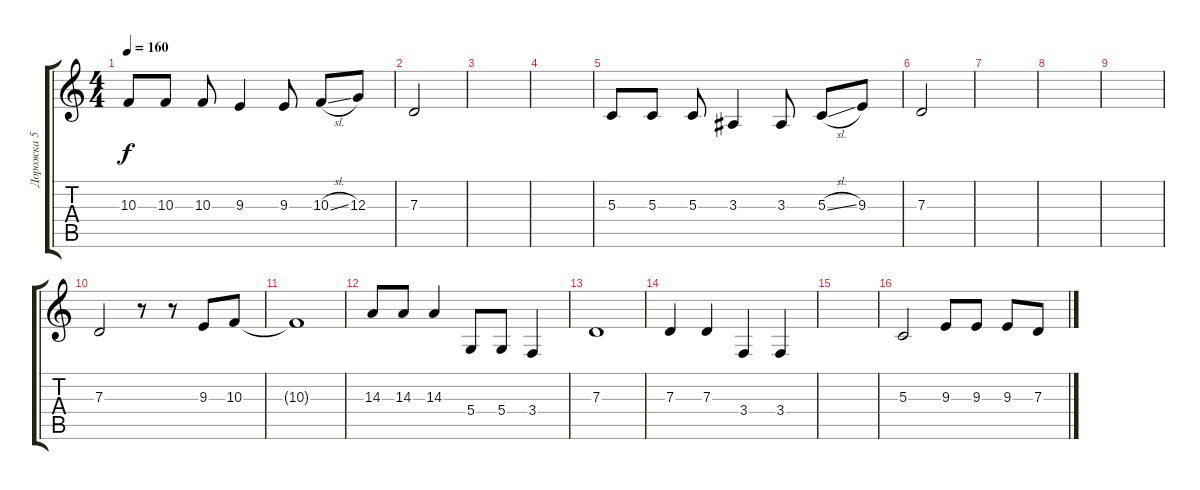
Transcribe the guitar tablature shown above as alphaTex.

\track ("Дорожка 5" "Дорожка 5") {instrument lead6voice}
\staff {score tabs}
\tuning (E4 B3 G3 D3 A2 E2) {hide}
\ts (4 4)
\tempo 160
\clef g2
\ks c
10.3.8{dy f} 10.3.8 10.3.8 9.3.4 9.3.8 10.3{sl}.8 12.3.8 |
7.3.2 |
|
|
5.3.8 5.3.8 5.3.8 3.3.4 3.3.8 5.3{sl}.8 9.3.8 |
7.3.2 |
|
|
|
7.3.2 r.8 r.8 9.3.8 10.3.8 |
10.3{t}.1 |
14.3.8 14.3.8 14.3.4 5.4.8 5.4.8 3.4.4 |
7.3.1 |
7.3.4 7.3.4 3.4.4 3.4.4 |
|
5.3.2 9.3.8 9.3.8 9.3.8 7.3.8
